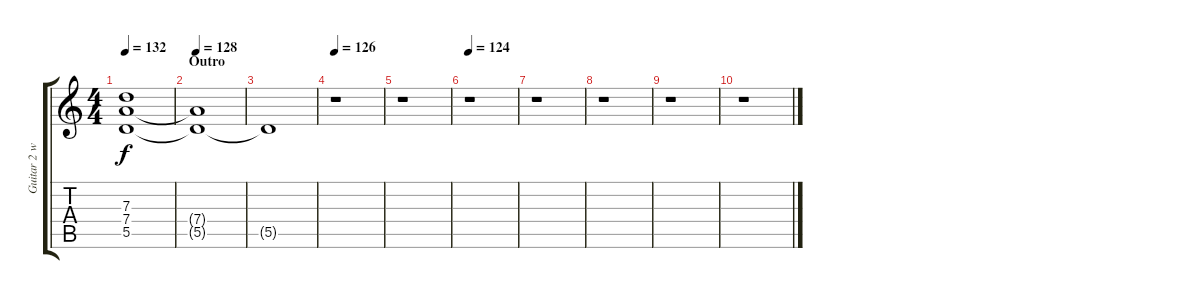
\track ("Guitar 2 w/Distortion" "Guitar 2 w") {instrument distortionguitar}
\staff {score tabs}
\tuning (E4 B3 G3 D3 A2 E2) {hide}
\ts (4 4)
\tempo 132
\clef g2
\ks c
(7.3{t} 7.4{t} 5.5{t}).1{dy f} |
\section ("" "Outro")
\tempo 128
(7.4{t} 5.5{t}).1 |
5.5{t}.1 |
\tempo 126
r.1 |
r.1 |
\tempo 124
r.1 |
r.1 |
r.1 |
r.1 |
r.1
